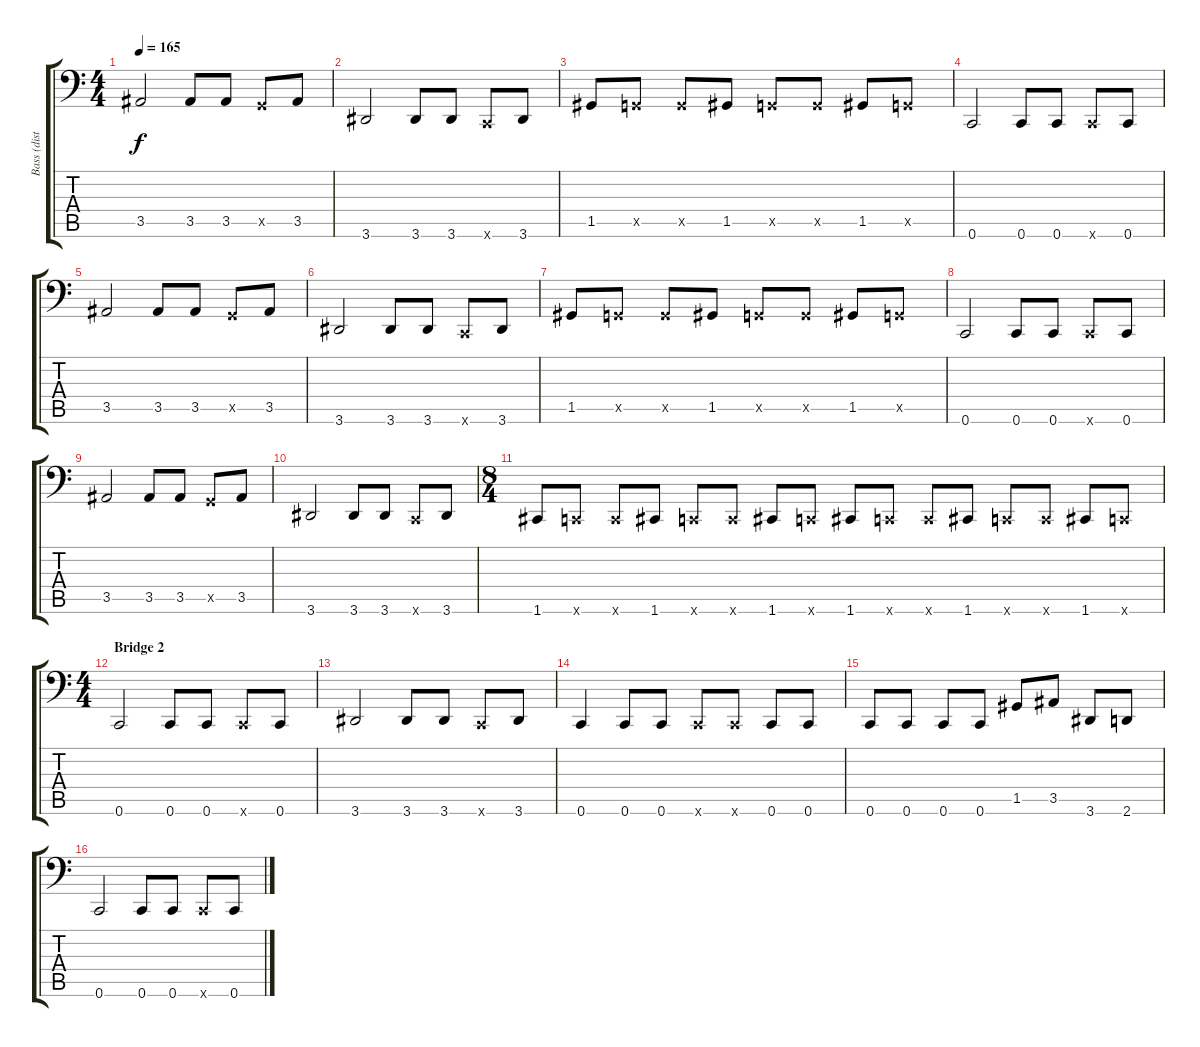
\track ("Bass (distortion)" "Bass (dist") {instrument synthbass1}
\staff {score tabs}
\tuning (D3 A2 F2 C2 G1 C1) {hide}
\ts (4 4)
\tempo 165
\clef f4
\ks c
3.5.2{dy f} 3.5.8 3.5.8 0.5{x}.8 3.5.8 |
3.6.2 3.6.8 3.6.8 0.6{x}.8 3.6.8 |
1.5.8 0.5{x}.8 0.5{x}.8 1.5.8 0.5{x}.8 0.5{x}.8 1.5.8 0.5{x}.8 |
0.6.2 0.6.8 0.6.8 0.6{x}.8 0.6.8 |
3.5.2 3.5.8 3.5.8 0.5{x}.8 3.5.8 |
3.6.2 3.6.8 3.6.8 0.6{x}.8 3.6.8 |
1.5.8 0.5{x}.8 0.5{x}.8 1.5.8 0.5{x}.8 0.5{x}.8 1.5.8 0.5{x}.8 |
0.6.2 0.6.8 0.6.8 0.6{x}.8 0.6.8 |
3.5.2 3.5.8 3.5.8 0.5{x}.8 3.5.8 |
3.6.2 3.6.8 3.6.8 0.6{x}.8 3.6.8 |
\ts (8 4)
1.6.8 0.6{x}.8 0.6{x}.8 1.6.8 0.6{x}.8 0.6{x}.8 1.6.8 0.6{x}.8 1.6.8 0.6{x}.8 0.6{x}.8 1.6.8 0.6{x}.8 0.6{x}.8 1.6.8 0.6{x}.8 |
\ts (4 4)
\section ("" "Bridge 2")
0.6.2{instrument electricbasspick} 0.6.8 0.6.8 0.6{x}.8 0.6.8 |
3.6.2 3.6.8 3.6.8 0.6{x}.8 3.6.8 |
0.6.4 0.6.8 0.6.8 0.6{x}.8 0.6{x}.8 0.6.8 0.6.8 |
0.6.8 0.6.8 0.6.8 0.6.8 1.5.8 3.5.8 3.6.8 2.6.8 |
0.6.2 0.6.8 0.6.8 0.6{x}.8 0.6.8
